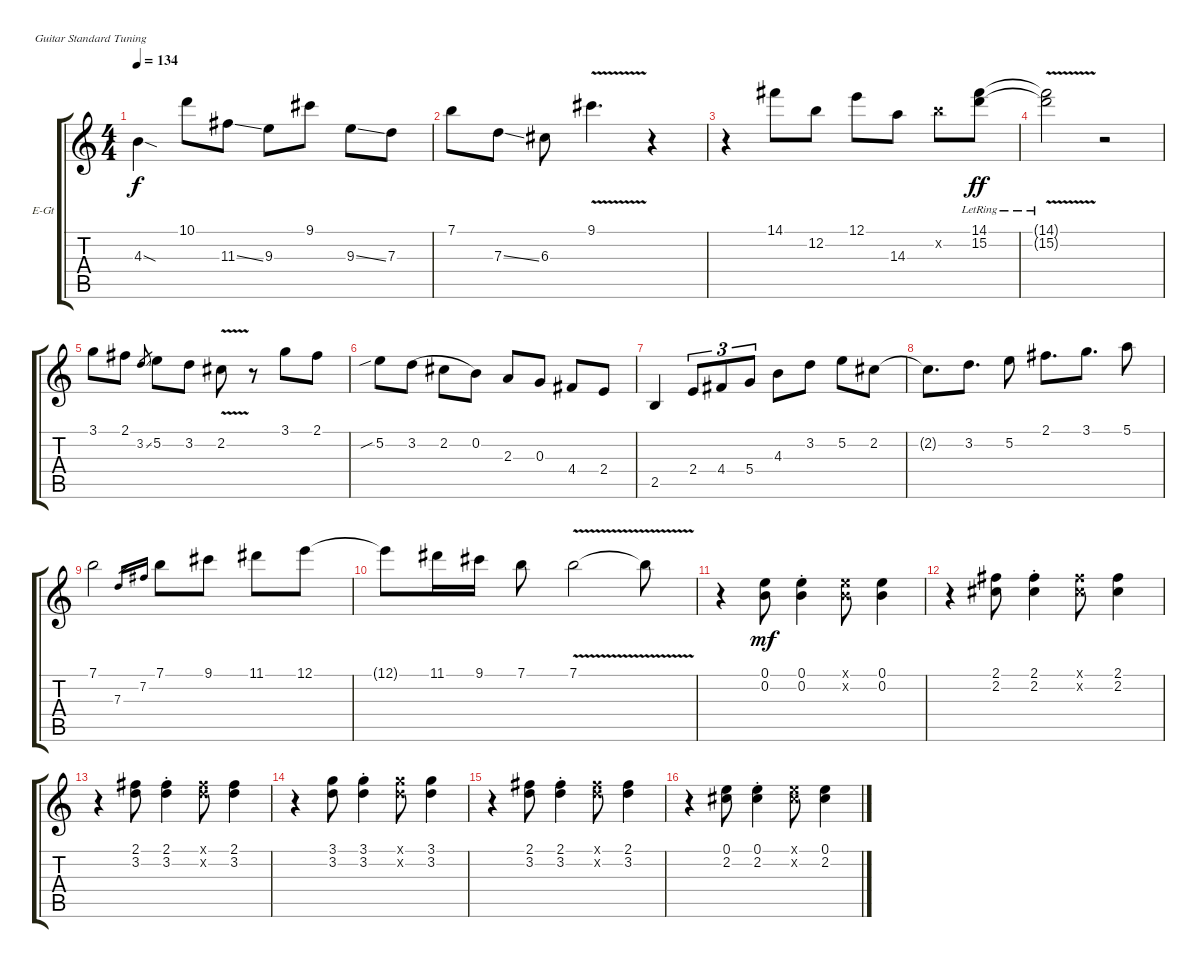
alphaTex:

\defaultSystemsLayout 4
\bracketExtendMode groupsimilarinstruments
\firstSystemTrackNameOrientation horizontal
\otherSystemsTrackNameOrientation horizontal
\track ("Аккорды (Акустика)" "E-Gt") {instrument electricguitarclean}
\staff {score tabs}
\tuning (E4 B3 G3 D3 A2 E2)
\ts (4 4)
\tempo 134
\clef g2
\ks c
4.3{sod}.4{dy f} 10.1.8 11.3{ss}.8 9.3.8 9.1.8 9.3{ss}.8 7.3.8 |
7.1.8 7.3{ss}.8 6.3.8 9.1{v}.4{d} r.4 |
r.4 14.1.8 12.2.8 12.1.8 14.3.8 12.2{x}.8 (15.2{lr} 14.1{lr}).8{dy ff} |
(15.2{v lr t} 14.1{v lr t}).2 r.2 |
3.1.8 2.1.8 3.2{ss}.8{gr} 5.2.8 3.2.8 2.2{v}.8 r.8 3.1.8 2.1.8 |
5.2{sib}.8 3.2.8{legatoorigin} 2.2.8{legatoorigin} 0.2.8 2.3.8 0.3.8 4.4.8 2.4.8 |
2.5.4 2.4.8{tu (3 2)} 4.4.8{tu (3 2)} 5.4.8{tu (3 2)} 4.3.8 3.2.8 5.2.8 2.2.8 |
2.2{t}.8{d} 3.2.8{d} 5.2.8 2.1.8{d} 3.1.8{d} 5.1.8 |
7.1.2 7.3.16{gr} 7.2.16{gr} 7.1.8 9.1.8 11.1.8 12.1.8 |
12.1{t}.8 11.1.16 9.1.16 7.1.8 7.1{v}.2 7.1{v t}.8 |
r.4 (0.2 0.1).8{dy mf} (0.2{st} 0.1{st}).4 (0.2{x} 0.1{x}).8 (0.2 0.1).4 |
r.4 (2.2 2.1).8 (2.2{st} 2.1{st}).4 (2.2{x} 2.1{x}).8 (2.2 2.1).4 |
r.4 (3.2 2.1).8 (3.2{st} 2.1{st}).4 (3.2{x} 2.1{x}).8 (3.2 2.1).4 |
r.4 (3.2 3.1).8 (3.2{st} 3.1{st}).4 (3.2{x} 3.1{x}).8 (3.2 3.1).4 |
r.4 (3.2 2.1).8 (3.2{st} 2.1{st}).4 (3.2{x} 2.1{x}).8 (3.2 2.1).4 |
r.4 (2.2 0.1).8 (2.2{st} 0.1{st}).4 (2.2{x} 0.1{x}).8 (2.2 0.1).4
